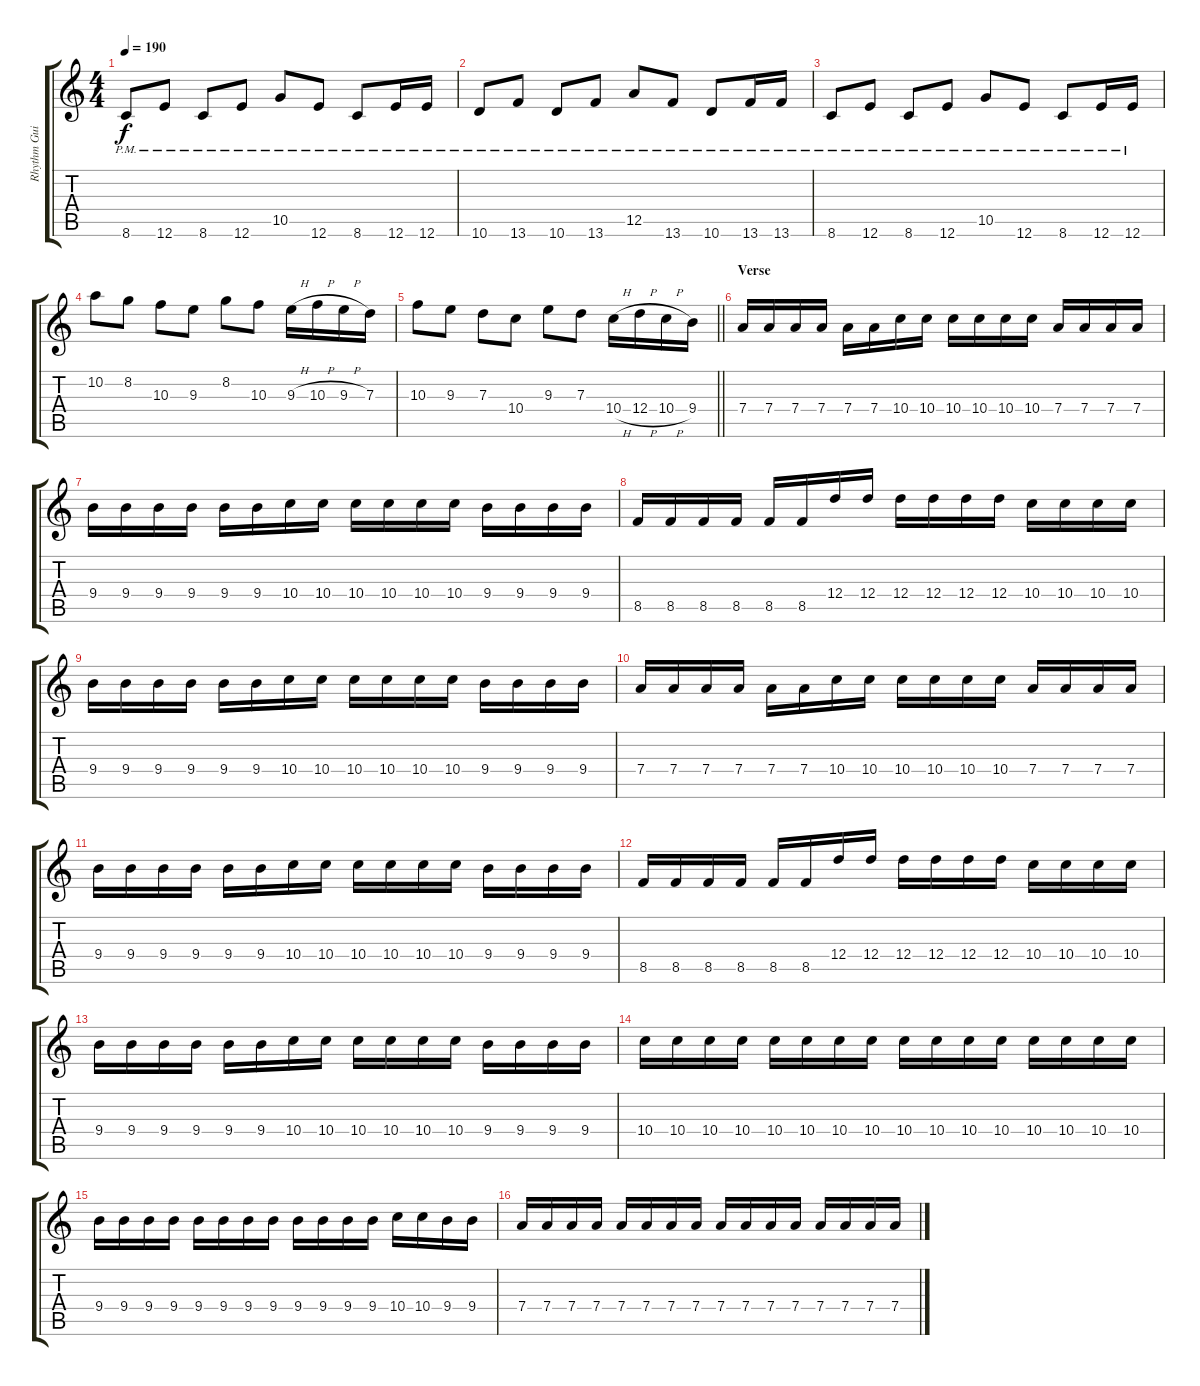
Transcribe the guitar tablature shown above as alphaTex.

\track ("Rhythm Guitar" "Rhythm Gui") {instrument distortionguitar}
\staff {score tabs}
\tuning (E4 B3 G3 D3 A2 E2) {hide}
\ts (4 4)
\tempo 190
\clef g2
\ks c
8.6{pm}.8{dy f} 12.6{pm}.8 8.6{pm}.8 12.6{pm}.8 10.5{pm}.8 12.6{pm}.8 8.6{pm}.8 12.6{pm}.16 12.6{pm}.16 |
10.6{pm}.8 13.6{pm}.8 10.6{pm}.8 13.6{pm}.8 12.5{pm}.8 13.6{pm}.8 10.6{pm}.8 13.6{pm}.16 13.6{pm}.16 |
8.6{pm}.8 12.6{pm}.8 8.6{pm}.8 12.6{pm}.8 10.5{pm}.8 12.6{pm}.8 8.6{pm}.8 12.6{pm}.16 12.6{pm}.16 |
10.2.8 8.2.8 10.3.8 9.3.8 8.2.8 10.3.8 9.3{h}.16 10.3{h}.16 9.3{h}.16 7.3.16 |
\barLineRight lightlight
10.3.8 9.3.8 7.3.8 10.4.8 9.3.8 7.3.8 10.4{h}.16 12.4{h}.16 10.4{h}.16 9.4.16 |
\section ("" "Verse")
7.4.16 7.4.16 7.4.16 7.4.16 7.4.16 7.4.16 10.4.16 10.4.16 10.4.16 10.4.16 10.4.16 10.4.16 7.4.16 7.4.16 7.4.16 7.4.16 |
9.4.16 9.4.16 9.4.16 9.4.16 9.4.16 9.4.16 10.4.16 10.4.16 10.4.16 10.4.16 10.4.16 10.4.16 9.4.16 9.4.16 9.4.16 9.4.16 |
8.5.16 8.5.16 8.5.16 8.5.16 8.5.16 8.5.16 12.4.16 12.4.16 12.4.16 12.4.16 12.4.16 12.4.16 10.4.16 10.4.16 10.4.16 10.4.16 |
9.4.16 9.4.16 9.4.16 9.4.16 9.4.16 9.4.16 10.4.16 10.4.16 10.4.16 10.4.16 10.4.16 10.4.16 9.4.16 9.4.16 9.4.16 9.4.16 |
7.4.16 7.4.16 7.4.16 7.4.16 7.4.16 7.4.16 10.4.16 10.4.16 10.4.16 10.4.16 10.4.16 10.4.16 7.4.16 7.4.16 7.4.16 7.4.16 |
9.4.16 9.4.16 9.4.16 9.4.16 9.4.16 9.4.16 10.4.16 10.4.16 10.4.16 10.4.16 10.4.16 10.4.16 9.4.16 9.4.16 9.4.16 9.4.16 |
8.5.16 8.5.16 8.5.16 8.5.16 8.5.16 8.5.16 12.4.16 12.4.16 12.4.16 12.4.16 12.4.16 12.4.16 10.4.16 10.4.16 10.4.16 10.4.16 |
9.4.16 9.4.16 9.4.16 9.4.16 9.4.16 9.4.16 10.4.16 10.4.16 10.4.16 10.4.16 10.4.16 10.4.16 9.4.16 9.4.16 9.4.16 9.4.16 |
10.4.16 10.4.16 10.4.16 10.4.16 10.4.16 10.4.16 10.4.16 10.4.16 10.4.16 10.4.16 10.4.16 10.4.16 10.4.16 10.4.16 10.4.16 10.4.16 |
9.4.16 9.4.16 9.4.16 9.4.16 9.4.16 9.4.16 9.4.16 9.4.16 9.4.16 9.4.16 9.4.16 9.4.16 10.4.16 10.4.16 9.4.16 9.4.16 |
7.4.16 7.4.16 7.4.16 7.4.16 7.4.16 7.4.16 7.4.16 7.4.16 7.4.16 7.4.16 7.4.16 7.4.16 7.4.16 7.4.16 7.4.16 7.4.16
